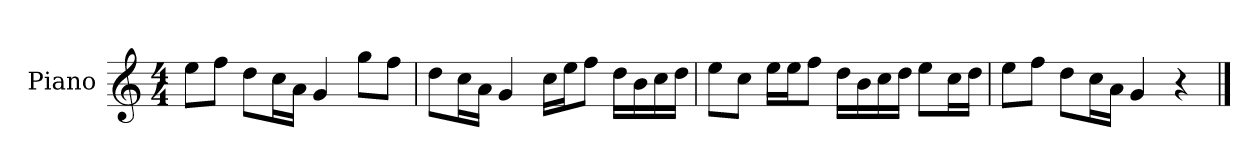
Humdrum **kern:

**kern
*part1
*staff1
*I"Piano
*I'P-no
*clefG2
*k[]
*M4/4
*MM90
=1
8ee\L
8ff\J
8dd\L
16cc\L
16a\JJ
4g/
8gg\L
8ff\J
=2
8dd\L
16cc\L
16a\JJ
4g/
16cc\LL
16ee\J
8ff\J
16dd\LL
16b\
16cc\
16dd\JJ
=3
8ee\L
8cc\J
16ee\LL
16ee\J
8ff\J
16dd\LL
16b\
16cc\
16dd\JJ
8ee\L
16cc\L
16dd\JJ
=4
8ee\L
8ff\J
8dd\L
16cc\L
16a\JJ
4g/
4r
==
*-
